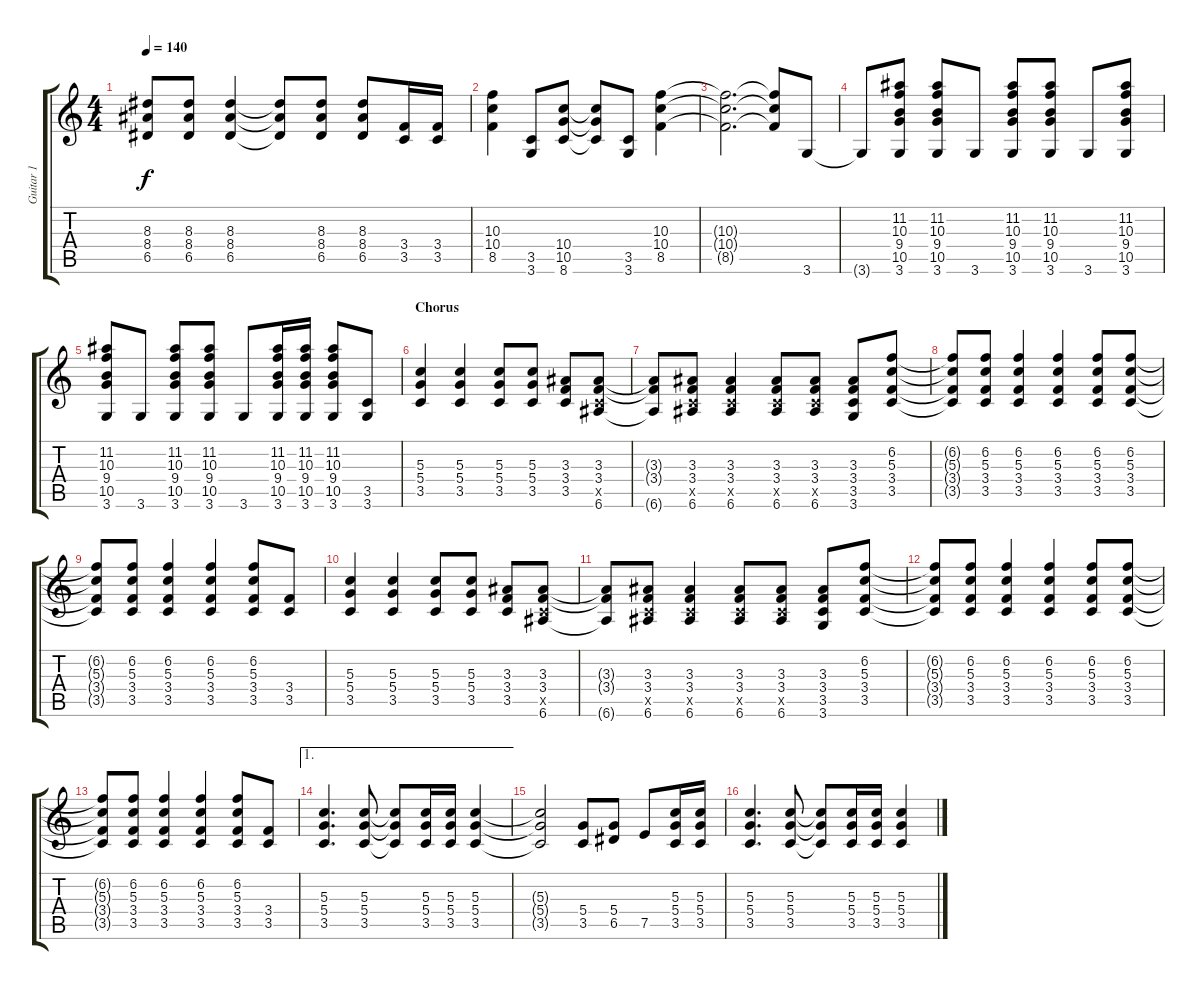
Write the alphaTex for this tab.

\track ("Guitar 1" "Guitar 1") {instrument distortionguitar}
\staff {score tabs}
\tuning (E4 B3 G3 D3 A2 E2) {hide}
\ts (4 4)
\tempo 140
\clef g2
\ks c
(8.3{t} 8.4{t} 6.5{t}).8{dy f} (8.3 8.4 6.5).8 (8.3 8.4 6.5).4 (8.3{t} 8.4{t} 6.5{t}).8 (8.3 8.4 6.5).8 (8.3 8.4 6.5).8 (3.4 3.5).16 (3.4 3.5).16 |
(10.3 10.4 8.5).4 (3.5 3.6).8 (10.4 10.5 8.6).8 (10.4{t} 10.5{t} 8.6{t}).8 (3.5 3.6).8 (10.3 10.4 8.5).4 |
(10.3{t} 10.4{t} 8.5{t}).2{d} (10.3{t} 10.4{t} 8.5{t}).8 3.6.8 |
3.6{t}.8 (11.2 10.3 9.4 10.5 3.6).8 (11.2 10.3 9.4 10.5 3.6).8 3.6.8 (11.2 10.3 9.4 10.5 3.6).8 (11.2 10.3 9.4 10.5 3.6).8 3.6.8 (11.2 10.3 9.4 10.5 3.6).8 |
(11.2 10.3 9.4 10.5 3.6).8 3.6.8 (11.2 10.3 9.4 10.5 3.6).8 (11.2 10.3 9.4 10.5 3.6).8 3.6.8 (11.2 10.3 9.4 10.5 3.6).16 (11.2 10.3 9.4 10.5 3.6).16 (11.2 10.3 9.4 10.5 3.6).8 (3.5 3.6).8 |
\section ("" "Chorus")
(5.3 5.4 3.5).4 (5.3 5.4 3.5).4 (5.3 5.4 3.5).8 (5.3 5.4 3.5).8 (3.3 3.4 3.5).8 (3.3 3.4 3.5{x} 6.6).8 |
(3.3{t} 3.4{t} 6.6{t}).8 (3.3 3.4 3.5{x} 6.6).8 (3.3 3.4 3.5{x} 6.6).4 (3.3 3.4 3.5{x} 6.6).8 (3.3 3.4 3.5{x} 6.6).8 (3.3 3.4 3.5 3.6).8 (6.2 5.3 3.4 3.5).8 |
(6.2{t} 5.3{t} 3.4{t} 3.5{t}).8 (6.2 5.3 3.4 3.5).8 (6.2 5.3 3.4 3.5).4 (6.2 5.3 3.4 3.5).4 (6.2 5.3 3.4 3.5).8 (6.2 5.3 3.4 3.5).8 |
(6.2{t} 5.3{t} 3.4{t} 3.5{t}).8 (6.2 5.3 3.4 3.5).8 (6.2 5.3 3.4 3.5).4 (6.2 5.3 3.4 3.5).4 (6.2 5.3 3.4 3.5).8 (3.4 3.5).8 |
(5.3 5.4 3.5).4 (5.3 5.4 3.5).4 (5.3 5.4 3.5).8 (5.3 5.4 3.5).8 (3.3 3.4 3.5).8 (3.3 3.4 3.5{x} 6.6).8 |
(3.3{t} 3.4{t} 6.6{t}).8 (3.3 3.4 3.5{x} 6.6).8 (3.3 3.4 3.5{x} 6.6).4 (3.3 3.4 3.5{x} 6.6).8 (3.3 3.4 3.5{x} 6.6).8 (3.3 3.4 3.5 3.6).8 (6.2 5.3 3.4 3.5).8 |
(6.2{t} 5.3{t} 3.4{t} 3.5{t}).8 (6.2 5.3 3.4 3.5).8 (6.2 5.3 3.4 3.5).4 (6.2 5.3 3.4 3.5).4 (6.2 5.3 3.4 3.5).8 (6.2 5.3 3.4 3.5).8 |
(6.2{t} 5.3{t} 3.4{t} 3.5{t}).8 (6.2 5.3 3.4 3.5).8 (6.2 5.3 3.4 3.5).4 (6.2 5.3 3.4 3.5).4 (6.2 5.3 3.4 3.5).8 (3.4 3.5).8 |
\ae 1
(5.3 5.4 3.5).4{d} (5.3 5.4 3.5).8 (5.3{t} 5.4{t} 3.5{t}).8 (5.3 5.4 3.5).16 (5.3 5.4 3.5).16 (5.3 5.4 3.5).4 |
(5.3{t} 5.4{t} 3.5{t}).2 (5.4 3.5).8 (5.4 6.5).8 7.5.8 (5.3 5.4 3.5).16 (5.3 5.4 3.5).16 |
(5.3 5.4 3.5).4{d} (5.3 5.4 3.5).8 (5.3{t} 5.4{t} 3.5{t}).8 (5.3 5.4 3.5).16 (5.3 5.4 3.5).16 (5.3 5.4 3.5).4
